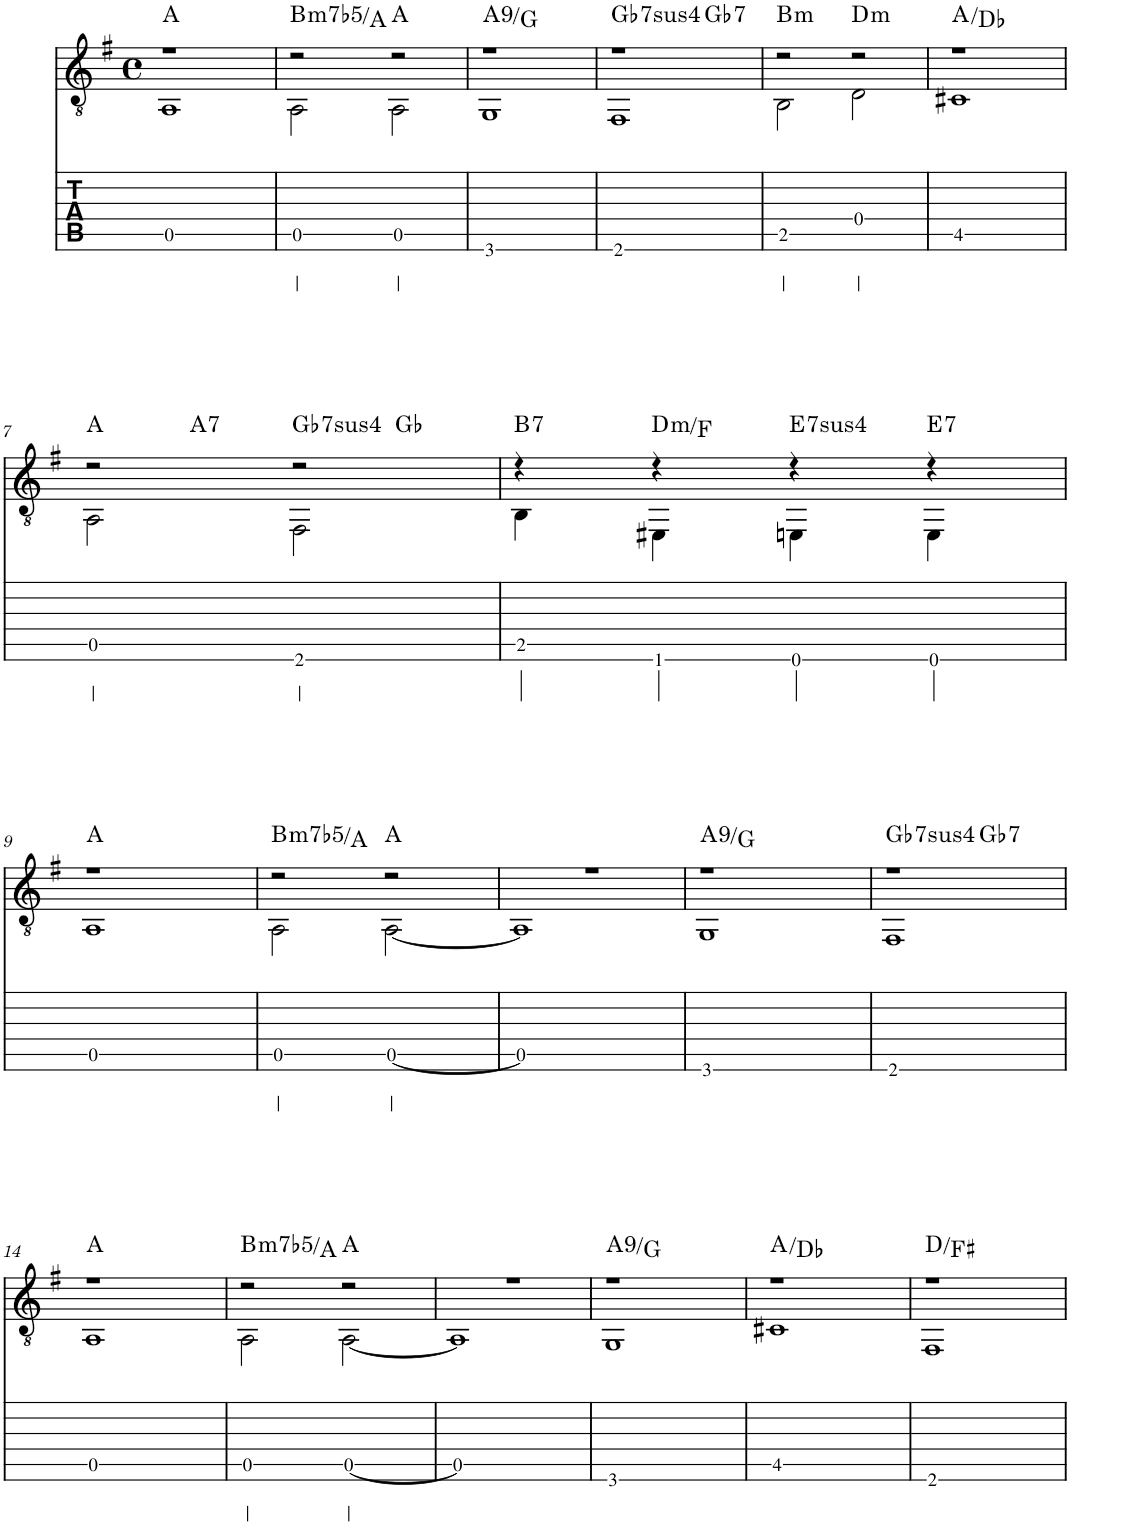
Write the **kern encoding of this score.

**kern	**kern	**harte
*part1	*part1	*part1
*staff2	*staff1	*
*I"Acoustic Guitar	*	*
*I'Guit.	*	*
*stria6	*	*
*	*clefGv2	*
*k[f#]	*k[f#]	*
*M4/4	*M4/4	*
*met(c)	*met(c)	*
=1	=1	=1
*^	*^	*
1r	1AA	1r	1AA	A:maj
=2	=2	=2	=2	=2
!	!	!	!	!LO:H:kt=m7b5
2r	2AA\	2r	2AA\	B:hdim7/b7
2r	2AA\	2r	2AA\	A:maj
=3	=3	=3	=3	=3
!	!	!	!	!LO:H:kt=9
1r	1GG	1r	1GG	A:9/b7
=4	=4	=4	=4	=4
!	!	!	!	!LO:H:kt=74
*	*	*	*^	*
1r	1FF#	1r	1FF#	2ryy	Gb:sus4(7)
!	!	!	!	!	!LO:H:kt=7
.	.	.	.	2ryy	Gb:7
=5	=5	=5	=5	=5	=5
!	!	!	!	!	!LO:H:kt=m
*	*	*	*v	*v	*
2r	2BB\	2r	2BB\	B:min
!	!	!	!	!LO:H:kt=m
2r	2D\	2r	2D\	D:min
=6	=6	=6	=6	=6
1r	1C#	1r	1C#X	A:maj/b4
!!LO:LB:g=z
=7	=7	=7	=7	=7
*	*	*^	*^	*
2r	2AA\	2r	2AA\	4ryy	2.ryy	A:maj
!	!	!	!	!	!	!LO:H:kt=7
.	.	.	.	2.ryy	.	A:7
!	!	!	!	!	!	!LO:H:kt=74
2r	2FF#\	2r	2FF#\	.	.	Gb:sus4(7)
.	.	.	.	.	4ryy	Gb:maj
=8	=8	=8	=8	=8	=8	=8
!	!	!	!	!	!	!LO:H:kt=7
*	*	*	*v	*v	*v	*
4r	4BB\	4r	4BB\	B:7
!	!	!	!	!LO:H:kt=m
4r	4EE#\	4r	4EE#X\	D:min/b3
!	!	!	!	!LO:H:kt=74
4r	4EE\	4r	4EEn\	E:sus4(7)
!	!	!	!	!LO:H:kt=7
4r	4EE\	4r	4EE\	E:7
!!LO:LB:g=z	!!
=9	=9	=9	=9	=9
1r	1AA	1r	1AA	A:maj
=10	=10	=10	=10	=10
!	!	!	!	!LO:H:kt=m7b5
2r	2AA\	2r	2AA\	B:hdim7/b7
2r	[2AA\	2r	[2AA\	A:maj
=11	=11	=11	=11	=11
1r	1AA]	1r	1AA]	.
=12	=12	=12	=12	=12
!	!	!	!	!LO:H:kt=9
1r	1GG	1r	1GG	A:9/b7
=13	=13	=13	=13	=13
!	!	!	!	!LO:H:kt=74
*	*	*	*^	*
1r	1FF#	1r	1FF#	2ryy	Gb:sus4(7)
!	!	!	!	!	!LO:H:kt=7
.	.	.	.	2ryy	Gb:7
*	*	*	*v	*v	*
!!LO:LB:g=z
=14	=14	=14	=14	=14
1r	1AA	1r	1AA	A:maj
=15	=15	=15	=15	=15
!	!	!	!	!LO:H:kt=m7b5
2r	2AA\	2r	2AA\	B:hdim7/b7
2r	[2AA\	2r	[2AA\	A:maj
=16	=16	=16	=16	=16
1r	1AA]	1r	1AA]	.
=17	=17	=17	=17	=17
!	!	!	!	!LO:H:kt=9
1r	1GG	1r	1GG	A:9/b7
=18	=18	=18	=18	=18
1r	1C#X	1r	1C#X	A:maj/b4
=19	=19	=19	=19	=19
1r	1FF#	1r	1FF#	D:maj/3
*v	*v	*	*	*
*	*v	*v	*
=	=	=
*-	*-	*-
